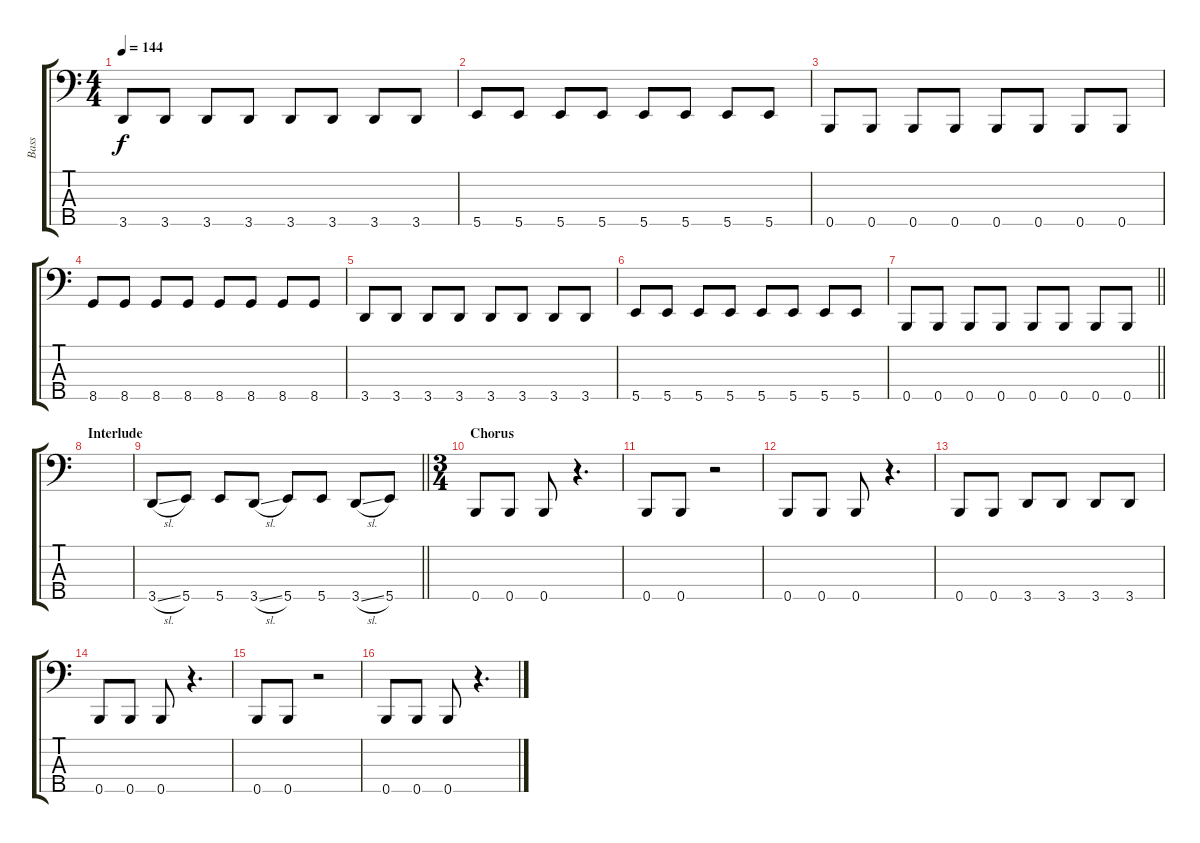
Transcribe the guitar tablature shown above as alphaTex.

\track ("Bass" "Bass") {instrument electricbassfinger}
\staff {score tabs}
\tuning (G2 D2 A1 E1 B0) {hide}
\ts (4 4)
\tempo 144
\clef f4
\ks c
3.5.8{dy f} 3.5.8 3.5.8 3.5.8 3.5.8 3.5.8 3.5.8 3.5.8 |
5.5.8 5.5.8 5.5.8 5.5.8 5.5.8 5.5.8 5.5.8 5.5.8 |
0.5.8 0.5.8 0.5.8 0.5.8 0.5.8 0.5.8 0.5.8 0.5.8 |
8.5.8 8.5.8 8.5.8 8.5.8 8.5.8 8.5.8 8.5.8 8.5.8 |
3.5.8 3.5.8 3.5.8 3.5.8 3.5.8 3.5.8 3.5.8 3.5.8 |
5.5.8 5.5.8 5.5.8 5.5.8 5.5.8 5.5.8 5.5.8 5.5.8 |
\barLineRight lightlight
0.5.8 0.5.8 0.5.8 0.5.8 0.5.8 0.5.8 0.5.8 0.5.8 |
\section ("" "Interlude")
|
\barLineRight lightlight
3.5{sl}.8 5.5.8 5.5.8 3.5{sl}.8 5.5.8 5.5.8 3.5{sl}.8 5.5.8 |
\ts (3 4)
\section ("" "Chorus")
0.5.8 0.5.8 0.5.8 r.4{d} |
0.5.8 0.5.8 r.2 |
0.5.8 0.5.8 0.5.8 r.4{d} |
0.5.8 0.5.8 3.5.8 3.5.8 3.5.8 3.5.8 |
0.5.8 0.5.8 0.5.8 r.4{d} |
0.5.8 0.5.8 r.2 |
0.5.8 0.5.8 0.5.8 r.4{d}
